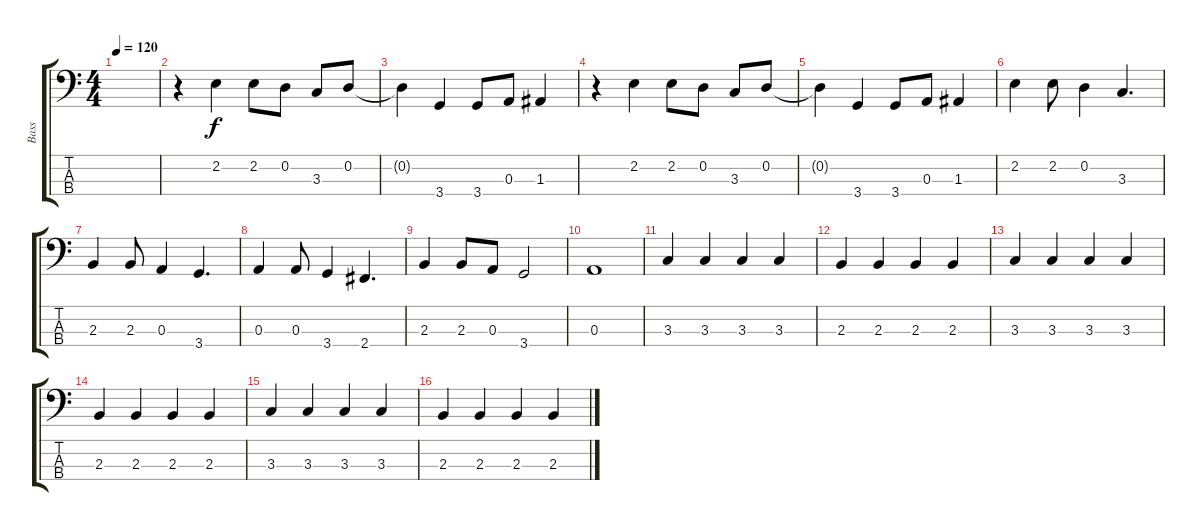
\track ("Bass" "Bass") {instrument electricbassfinger}
\staff {score tabs}
\tuning (G2 D2 A1 E1) {hide}
\ts (4 4)
\tempo 120
\clef f4
\ks c
|
r.4 2.2.4 2.2.8 0.2.8 3.3.8 0.2.8 |
0.2{t}.4 3.4.4 3.4.8 0.3.8 1.3.4 |
r.4 2.2.4 2.2.8 0.2.8 3.3.8 0.2.8 |
0.2{t}.4 3.4.4 3.4.8 0.3.8 1.3.4 |
2.2.4 2.2.8 0.2.4 3.3.4{d} |
2.3.4 2.3.8 0.3.4 3.4.4{d} |
0.3.4 0.3.8 3.4.4 2.4.4{d} |
2.3.4 2.3.8 0.3.8 3.4.2 |
0.3.1 |
3.3.4 3.3.4 3.3.4 3.3.4 |
2.3.4 2.3.4 2.3.4 2.3.4 |
3.3.4 3.3.4 3.3.4 3.3.4 |
2.3.4 2.3.4 2.3.4 2.3.4 |
3.3.4 3.3.4 3.3.4 3.3.4 |
2.3.4 2.3.4 2.3.4 2.3.4
